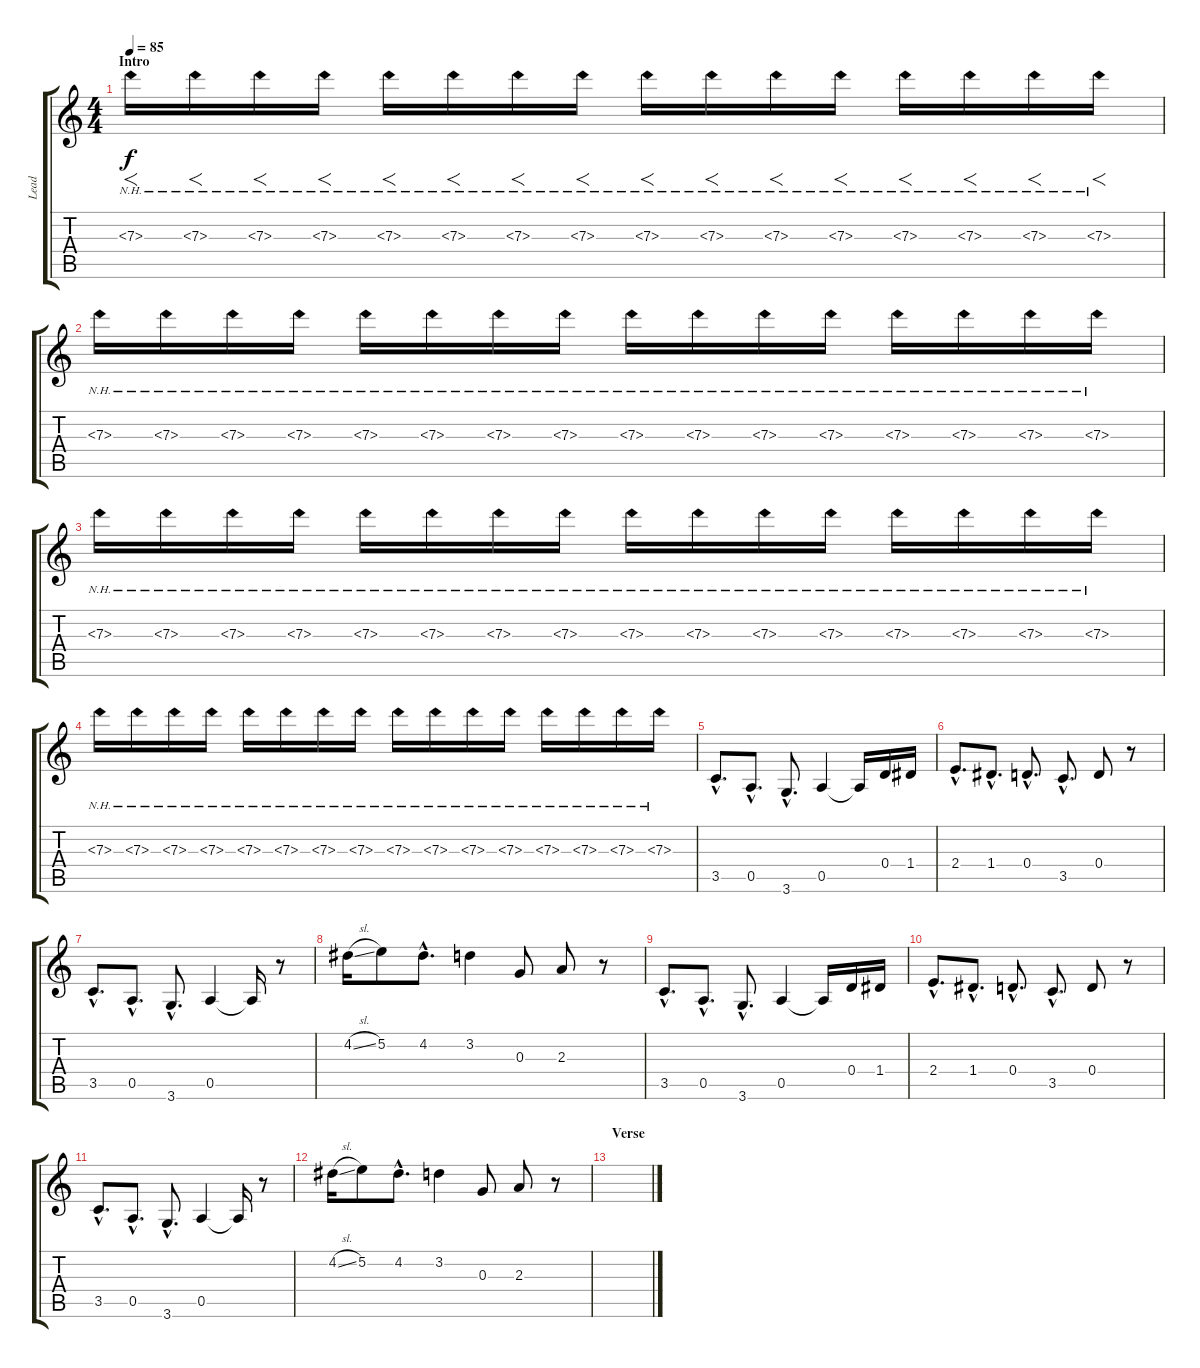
\track ("Lead" "Lead") {instrument distortionguitar}
\staff {score tabs}
\tuning (E4 B3 G3 D3 A2 E2) {hide}
\ts (4 4)
\section ("" "Intro")
\tempo 85
\clef g2
\ks c
7.3{nh}.16{f dy f instrument distortionguitar} 7.3{nh}.16{f} 7.3{nh}.16{f} 7.3{nh}.16{f} 7.3{nh}.16{f} 7.3{nh}.16{f} 7.3{nh}.16{f} 7.3{nh}.16{f} 7.3{nh}.16{f} 7.3{nh}.16{f} 7.3{nh}.16{f} 7.3{nh}.16{f} 7.3{nh}.16{f} 7.3{nh}.16{f} 7.3{nh}.16{f} 7.3{nh}.16{f} |
7.3{nh}.16 7.3{nh}.16 7.3{nh}.16 7.3{nh}.16 7.3{nh}.16 7.3{nh}.16 7.3{nh}.16 7.3{nh}.16 7.3{nh}.16 7.3{nh}.16 7.3{nh}.16 7.3{nh}.16 7.3{nh}.16 7.3{nh}.16 7.3{nh}.16 7.3{nh}.16 |
7.3{nh}.16 7.3{nh}.16 7.3{nh}.16 7.3{nh}.16 7.3{nh}.16 7.3{nh}.16 7.3{nh}.16 7.3{nh}.16 7.3{nh}.16 7.3{nh}.16 7.3{nh}.16 7.3{nh}.16 7.3{nh}.16 7.3{nh}.16 7.3{nh}.16 7.3{nh}.16 |
7.3{nh}.16 7.3{nh}.16 7.3{nh}.16 7.3{nh}.16 7.3{nh}.16 7.3{nh}.16 7.3{nh}.16 7.3{nh}.16 7.3{nh}.16 7.3{nh}.16 7.3{nh}.16 7.3{nh}.16 7.3{nh}.16 7.3{nh}.16 7.3{nh}.16 7.3{nh}.16 |
3.5{hac}.8{d} 0.5{hac}.8{d} 3.6{hac}.8{d} 0.5.4 0.5{t}.16 0.4.16 1.4.16 |
2.4{hac}.8{d} 1.4{hac}.8{d} 0.4{hac}.8{d} 3.5{hac}.8{d} 0.4.8 r.8 |
3.5{hac}.8{d} 0.5{hac}.8{d} 3.6{hac}.8{d} 0.5.4 0.5{t}.16 r.8 |
4.2{sl}.16 5.2.8 4.2{hac}.8{d} 3.2.4 0.3.8 2.3.8 r.8 |
3.5{hac}.8{d} 0.5{hac}.8{d} 3.6{hac}.8{d} 0.5.4 0.5{t}.16 0.4.16 1.4.16 |
2.4{hac}.8{d} 1.4{hac}.8{d} 0.4{hac}.8{d} 3.5{hac}.8{d} 0.4.8 r.8 |
3.5{hac}.8{d} 0.5{hac}.8{d} 3.6{hac}.8{d} 0.5.4 0.5{t}.16 r.8 |
4.2{sl}.16 5.2.8 4.2{hac}.8{d} 3.2.4 0.3.8 2.3.8 r.8 |
\section ("" "Verse")
